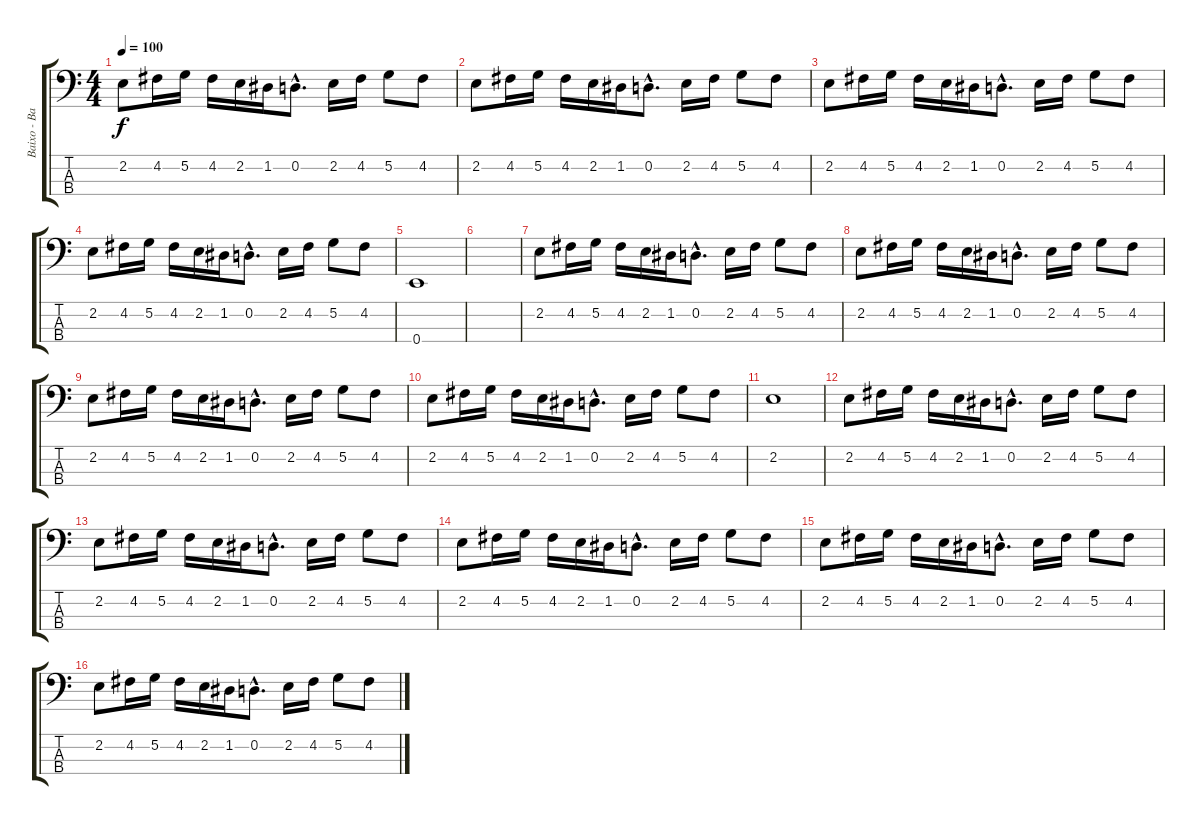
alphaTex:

\track ("Baixo - Bass - Henrique S." "Baixo - Ba") {instrument electricbasspick}
\staff {score tabs}
\tuning (G2 D2 A1 E1) {hide}
\ts (4 4)
\tempo 100
\clef f4
\ks c
2.2.8{dy f} 4.2.16 5.2.16 4.2.16 2.2.16 1.2.16 0.2{hac}.8{d} 2.2.16 4.2.16 5.2.8 4.2.8 |
2.2.8 4.2.16 5.2.16 4.2.16 2.2.16 1.2.16 0.2{hac}.8{d} 2.2.16 4.2.16 5.2.8 4.2.8 |
2.2.8 4.2.16 5.2.16 4.2.16 2.2.16 1.2.16 0.2{hac}.8{d} 2.2.16 4.2.16 5.2.8 4.2.8 |
2.2.8 4.2.16 5.2.16 4.2.16 2.2.16 1.2.16 0.2{hac}.8{d} 2.2.16 4.2.16 5.2.8 4.2.8 |
0.4.1 |
|
2.2.8 4.2.16 5.2.16 4.2.16 2.2.16 1.2.16 0.2{hac}.8{d} 2.2.16 4.2.16 5.2.8 4.2.8 |
2.2.8 4.2.16 5.2.16 4.2.16 2.2.16 1.2.16 0.2{hac}.8{d} 2.2.16 4.2.16 5.2.8 4.2.8 |
2.2.8 4.2.16 5.2.16 4.2.16 2.2.16 1.2.16 0.2{hac}.8{d} 2.2.16 4.2.16 5.2.8 4.2.8 |
2.2.8 4.2.16 5.2.16 4.2.16 2.2.16 1.2.16 0.2{hac}.8{d} 2.2.16 4.2.16 5.2.8 4.2.8 |
2.2.1 |
2.2.8 4.2.16 5.2.16 4.2.16 2.2.16 1.2.16 0.2{hac}.8{d} 2.2.16 4.2.16 5.2.8 4.2.8 |
2.2.8 4.2.16 5.2.16 4.2.16 2.2.16 1.2.16 0.2{hac}.8{d} 2.2.16 4.2.16 5.2.8 4.2.8 |
2.2.8 4.2.16 5.2.16 4.2.16 2.2.16 1.2.16 0.2{hac}.8{d} 2.2.16 4.2.16 5.2.8 4.2.8 |
2.2.8 4.2.16 5.2.16 4.2.16 2.2.16 1.2.16 0.2{hac}.8{d} 2.2.16 4.2.16 5.2.8 4.2.8 |
2.2.8 4.2.16 5.2.16 4.2.16 2.2.16 1.2.16 0.2{hac}.8{d} 2.2.16 4.2.16 5.2.8 4.2.8
